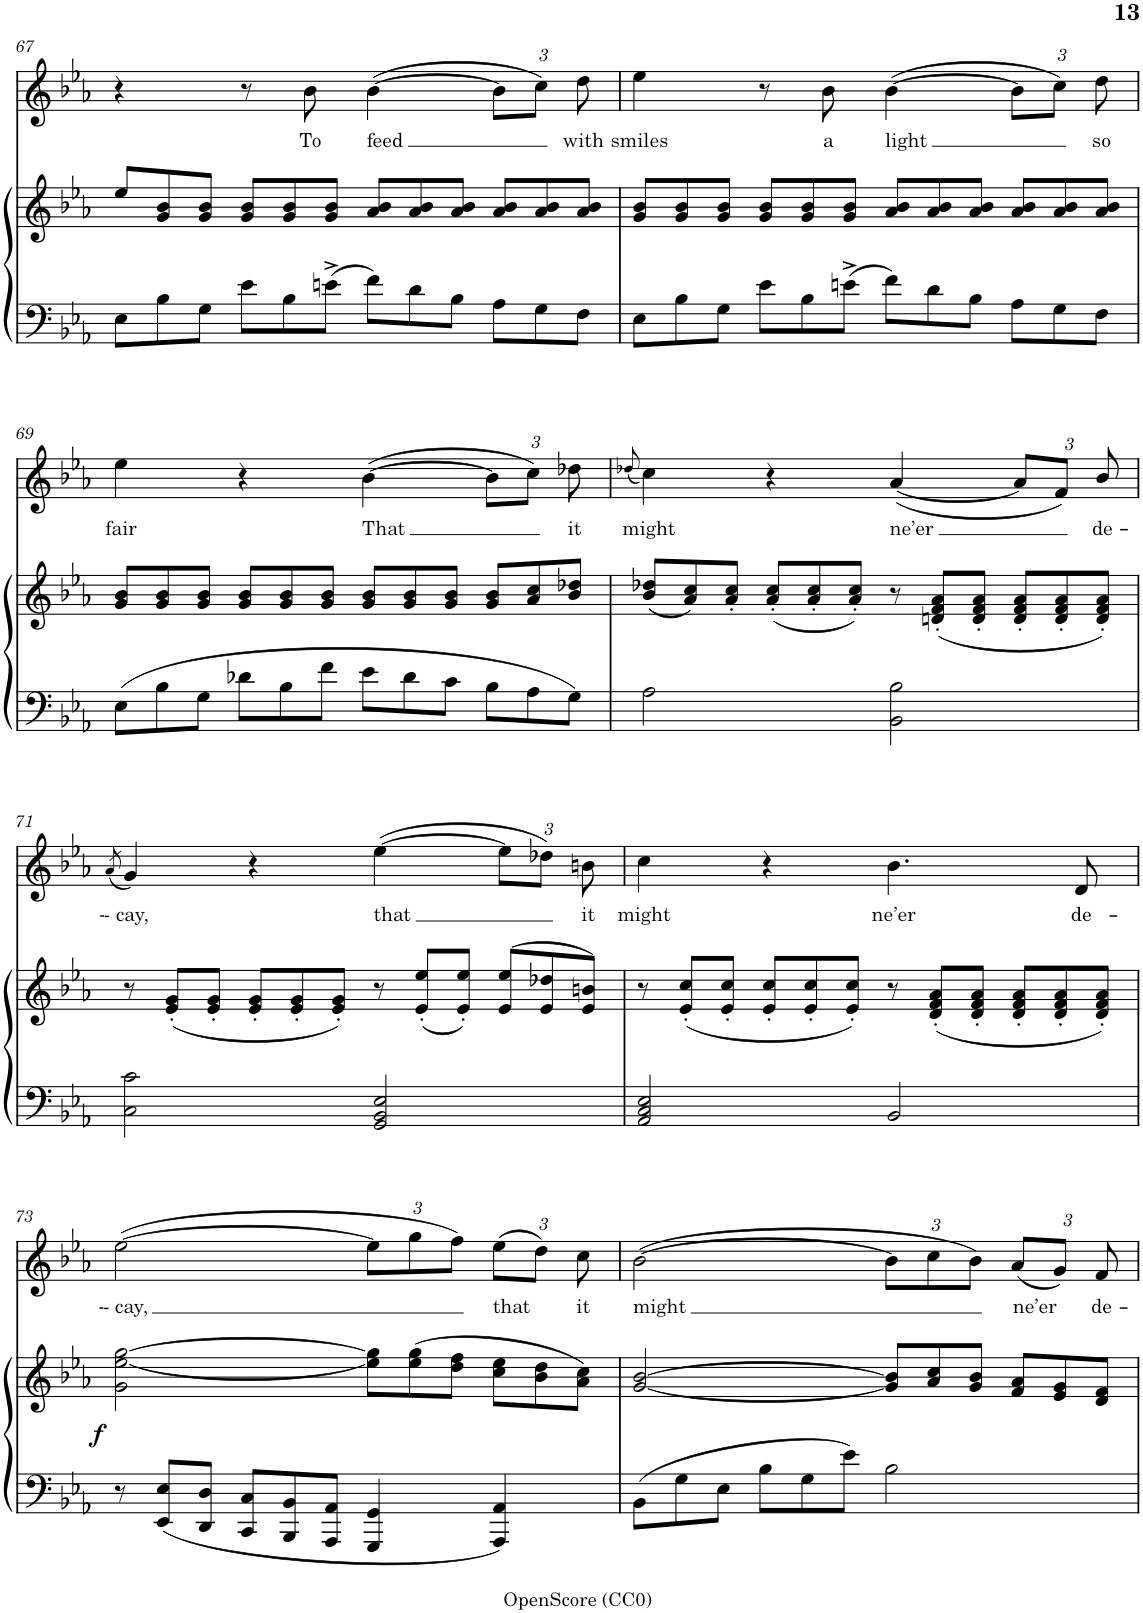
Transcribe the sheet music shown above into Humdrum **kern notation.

**kern	**kern	**dynam	**kern	**text
*part2	*part2	*part2	*part1	*part1
*staff3	*staff2	*staff2/3	*staff1	*staff1
*I"Piano	*	*	*I"Voice	*
*I'Pno	*	*	*	*
!!LO:PB:g=z
*clefF4	*clefG2	*	*clefG2	*
*k[b-e-a-]	*k[b-e-a-]	*	*k[b-e-a-]	*
*M4/4	*M4/4	*	*M4/4	*
*met(c)	*met(c)	*	*met(c)	*
*Xtuplet	*Xtuplet	*	*	*
=67	=67	=67	=67	=67
12E-\L	12ee-/L	.	4r	.
12B-\	12g/ 12b-/	.	.	.
12G\J	12g/ 12b-/J	.	.	.
12e-\L	12g/ 12b-/L	.	8r	.
12B-\	12g/ 12b-/	.	.	.
!	!	!	!	!LO:LY:b
.	.	.	8b-\	To
12en^\J	12g/ 12b-/J	.	.	.
!	!	!	!	!LO:LY:b
12f\L	12a-/ 12b-/L	.	([4b-\	feed
12d\	12a-/ 12b-/	.	.	.
12B-\J	12a-/ 12b-/J	.	.	.
*	*	*	*Xbrackettup	*
12A-\L	12a-/ 12b-/L	.	12b-\L]	.
12G\	12a-/ 12b-/	.	12cc\J)	.
!	!	!	!	!LO:LY:b
12F\J	12a-/ 12b-/J	.	12dd\	with
=68	=68	=68	=68	=68
!	!	!	!	!LO:LY:b
12E-\L	12g/ 12b-/L	.	4ee-\	smiles
12B-\	12g/ 12b-/	.	.	.
12G\J	12g/ 12b-/J	.	.	.
12e-\L	12g/ 12b-/L	.	8r	.
12B-\	12g/ 12b-/	.	.	.
!	!	!	!	!LO:LY:b
.	.	.	8b-\	a
12en^\J	12g/ 12b-/J	.	.	.
!	!	!	!	!LO:LY:b
12f\L	12a-/ 12b-/L	.	([4b-\	light
12d\	12a-/ 12b-/	.	.	.
12B-\J	12a-/ 12b-/J	.	.	.
12A-\L	12a-/ 12b-/L	.	12b-\L]	.
12G\	12a-/ 12b-/	.	12cc\J)	.
!	!	!	!	!LO:LY:b
12F\J	12a-/ 12b-/J	.	12dd\	so
!!LO:LB:g=z
=69	=69	=69	=69	=69
!	!	!	!	!LO:LY:b
12E-\L	12g/ 12b-/L	.	4ee-\	fair
12B-\	12g/ 12b-/	.	.	.
12G\J	12g/ 12b-/J	.	.	.
12d-X\L	12g/ 12b-/L	.	4r	.
12B-\	12g/ 12b-/	.	.	.
12f\J	12g/ 12b-/J	.	.	.
!	!	!	!	!LO:LY:b
12e-\L	12g/ 12b-/L	.	([4b-\	That
12d-\	12g/ 12b-/	.	.	.
12c\J	12g/ 12b-/J	.	.	.
12B-\L	12g/ 12b-/L	.	12b-\L]	.
12A-\	12a-/ 12cc/	.	12cc\J)	.
!	!	!	!	!LO:LY:b
12G\J	12b-/ 12dd-X/J	.	12dd-X\	it
=70	=70	=70	=70	=70
.	.	.	(8qdd-X/	.
!	!	!	!	!LO:LY:b
2A-\	(12b-/ 12dd-X/L	.	4cc\)	might
.	12a-/ 12cc/)	.	.	.
.	12a-/' 12cc/'J	.	.	.
.	(12a-/' 12cc/'L	.	4r	.
.	12a-/' 12cc/'	.	.	.
.	12a-/' 12cc/'J)	.	.	.
!	!	!	!	!LO:LY:b
2BB-\ 2B-\	12r	.	([4a-/	ne’er
.	(12dn/' 12f/' 12a-/'L	.	.	.
.	12d/' 12f/' 12a-/'J	.	.	.
.	12d/' 12f/' 12a-/'L	.	12a-/L]	.
.	12d/' 12f/' 12a-/'	.	12f/J)	.
!	!	!	!	!LO:LY:b
.	12d/' 12f/' 12a-/'J)	.	12b-/	de-
!!LO:LB:g=z
=71	=71	=71	=71	=71
.	.	.	(8qa-/	.
!	!	!	!	!LO:LY:b
2C\ 2c\	12r	.	4g/)	-- cay,
.	(12e-/' 12g/'L	.	.	.
.	12e-/' 12g/'J	.	.	.
.	12e-/' 12g/'L	.	4r	.
.	12e-/' 12g/'	.	.	.
.	12e-/' 12g/'J)	.	.	.
!	!	!	!	!LO:LY:b
2GG/ 2BB-/ 2E-/	12r	.	([4ee-\	that
.	(12e-/' 12ee-/'L	.	.	.
.	12e-/' 12ee-/'J)	.	.	.
.	(>12e-/ 12ee-/L	.	12ee-\L]	.
.	12e-/ 12dd-X/	.	12dd-X\J)	.
!	!	!	!	!LO:LY:b
.	12e-/ 12bn/J)	.	12bn\	it
=72	=72	=72	=72	=72
!	!	!	!	!LO:LY:b
2AA-/ 2C/ 2E-/	12r	.	4cc\	might
.	(12e-/' 12cc/'L	.	.	.
.	12e-/' 12cc/'J	.	.	.
.	12e-/' 12cc/'L	.	4r	.
.	12e-/' 12cc/'	.	.	.
.	12e-/' 12cc/'J)	.	.	.
!	!	!	!	!LO:LY:b
2BB-/	12r	.	4.b-\	ne’er
.	(12d/' 12f/' 12a-/'L	.	.	.
.	12d/' 12f/' 12a-/'J	.	.	.
.	12d/' 12f/' 12a-/'L	.	.	.
.	12d/' 12f/' 12a-/'	.	.	.
!	!	!	!	!LO:LY:b
.	.	.	8d/	de-
.	12d/' 12f/' 12a-/'J)	.	.	.
!!LO:LB:g=z
=73	=73	=73	=73	=73
!	!	!LO:DY:b	!	!LO:LY:b
12r	2g\ [2ee-\ [2gg\	f	([2ee-\	-- cay,
12EE-/ 12E-/L	.	.	.	.
12DD/ 12D/J	.	.	.	.
12CC/ 12C/L	.	.	.	.
12BBB-/ 12BB-/	.	.	.	.
12AAA-/ 12AA-/J	.	.	.	.
4GGG/ 4GG/	12ee-\] 12gg\]L	.	12ee-\L]	.
.	(12ee-\ 12gg\	.	12gg\	.
.	12dd\ 12ff\J	.	12ff\J)	.
!	!	!	!	!LO:LY:b
4AAA-/ 4AA-/	12cc\ 12ee-\L	.	(12ee-\L	that
.	12b-\ 12dd\	.	12dd\J)	.
!	!	!	!	!LO:LY:b
.	12a-\ 12cc\J)	.	12cc\	it
=74	=74	=74	=74	=74
!	!	!	!	!LO:LY:b
12BB-\L	[2g/ [2b-/	.	([2b-\	might
12G\	.	.	.	.
12E-\J	.	.	.	.
12B-\L	.	.	.	.
12G\	.	.	.	.
12e-\J	.	.	.	.
2B-\	12g/] 12b-/]L	.	12b-\L]	.
.	12a-/ 12cc/	.	12cc\	.
.	12g/ 12b-/J	.	12b-\J)	.
!	!	!	!	!LO:LY:b
.	12f/ 12a-/L	.	(12a-/L	ne’er
.	12e-/ 12g/	.	12g/J)	.
!	!	!	!	!LO:LY:b
.	12d/ 12f/J	.	12f/	de-
=	=	=	=	=
*-	*-	*-	*-	*-
